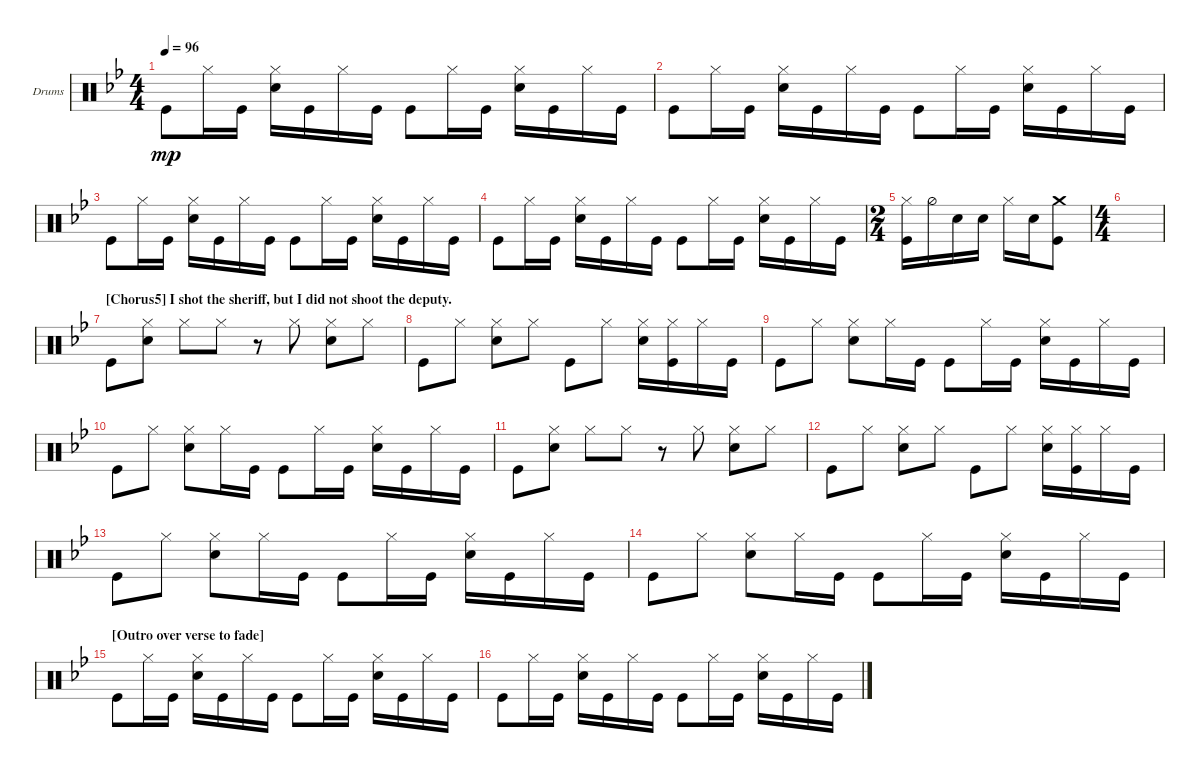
\bracketExtendMode groupsimilarinstruments
\firstSystemTrackNameOrientation horizontal
\otherSystemsTrackNameOrientation horizontal
\track ("Drumkit" "Drums") {instrument percussion}
\staff {score}
\articulation defaults
\ts (4 4)
\tempo 96
\clef neutral
\scale
0.333333
\ks gminor "Kick (hit)".8{dy mp} "Hi-Hat (closed)".16 "Kick (hit)".16
("Hi-Hat (closed)" "Snare (hit) 2").16 "Kick (hit)".16 "Hi-Hat (closed)".16 "Kick (hit)".16 "Kick (hit)".8 "Hi-Hat (closed)".16 "Kick (hit)".16 ("Hi-Hat (closed)" "Snare (hit) 2").16 "Kick (hit)".16 "Hi-Hat (closed)".16 "Kick (hit)".16 |
\scale
0.333333 "Kick (hit)".8 "Hi-Hat (closed)".16 "Kick (hit)".16 ("Hi-Hat (closed)" "Snare (hit) 2").16 "Kick (hit)".16 "Hi-Hat (closed)".16 "Kick (hit)".16 "Kick (hit)".8 "Hi-Hat (closed)".16 "Kick (hit)".16 ("Hi-Hat (closed)" "Snare (hit) 2").16 "Kick (hit)".16 "Hi-Hat (closed)".16 "Kick (hit)".16 |
\scale
0.263889 "Kick (hit)".8 "Hi-Hat (closed)".16 "Kick (hit)".16 ("Hi-Hat (closed)" "Snare (hit) 2").16 "Kick (hit)".16 "Hi-Hat (closed)".16 "Kick (hit)".16 "Kick (hit)".8 "Hi-Hat (closed)".16 "Kick (hit)".16 ("Hi-Hat (closed)" "Snare (hit) 2").16 "Kick (hit)".16 "Hi-Hat (closed)".16 "Kick (hit)".16 |
\scale
0.263889 "Kick (hit)".8 "Hi-Hat (closed)".16 "Kick (hit)".16 ("Hi-Hat (closed)" "Snare (hit) 2").16 "Kick (hit)".16 "Hi-Hat (closed)".16 "Kick (hit)".16 "Kick (hit)".8 "Hi-Hat (closed)".16 "Kick (hit)".16 ("Hi-Hat (closed)" "Snare (hit) 2").16 "Kick (hit)".16 "Hi-Hat (closed)".16 "Kick (hit)".16 |
\ts (2 4)
\beaming (8 2 2)
\scale
0.472222 ("Kick (hit)" "Hi-Hat (closed)").16 "Hi-Hat (half)".16 "Snare (hit) 2".16 "Snare (hit) 2".16 "Hi-Hat (closed)".16 "Snare (hit) 2".16 ("Kick (hit)" "Crash medium (hit)").8 |
\ts (4 4)
\beaming (8 2 2 2 2)
\scale
0.472222 |
\section ("" "[Chorus5] I shot the sheriff, but I did not shoot the deputy.")
\scale
0.263889 "Kick (hit)".8 ("Hi-Hat (closed)" "Snare (hit) 2").8 "Hi-Hat (closed)".8 "Hi-Hat (closed)".8 r.8 "Hi-Hat (closed)".8 ("Hi-Hat (closed)" "Snare (hit) 2").8 "Hi-Hat (closed)".8 |
\scale
0.263889 "Kick (hit)".8 "Hi-Hat (closed)".8 ("Hi-Hat (closed)" "Snare (hit) 2").8 "Hi-Hat (closed)".8 "Kick (hit)".8 "Hi-Hat (closed)".8 ("Hi-Hat (closed)" "Snare (hit) 2").16 ("Hi-Hat (closed)" "Kick (hit)").16 "Hi-Hat (closed)".16 "Kick (hit)".16 |
\scale
0.333333 "Kick (hit)".8 "Hi-Hat (closed)".8 ("Hi-Hat (closed)" "Snare (hit) 2").8 "Hi-Hat (closed)".16 "Kick (hit)".16 "Kick (hit)".8 "Hi-Hat (closed)".16 "Kick (hit)".16 ("Hi-Hat (closed)" "Snare (hit) 2").16 "Kick (hit)".16 "Hi-Hat (closed)".16 "Kick (hit)".16 |
\scale
0.333333 "Kick (hit)".8 "Hi-Hat (closed)".8 ("Hi-Hat (closed)" "Snare (hit) 2").8 "Hi-Hat (closed)".16 "Kick (hit)".16 "Kick (hit)".8 "Hi-Hat (closed)".16 "Kick (hit)".16 ("Hi-Hat (closed)" "Snare (hit) 2").16 "Kick (hit)".16 "Hi-Hat (closed)".16 "Kick (hit)".16 |
\scale
0.333333 "Kick (hit)".8 ("Hi-Hat (closed)" "Snare (hit) 2").8 "Hi-Hat (closed)".8 "Hi-Hat (closed)".8 r.8 "Hi-Hat (closed)".8 ("Hi-Hat (closed)" "Snare (hit) 2").8 "Hi-Hat (closed)".8 |
\scale
0.333333 "Kick (hit)".8 "Hi-Hat (closed)".8 ("Hi-Hat (closed)" "Snare (hit) 2").8 "Hi-Hat (closed)".8 "Kick (hit)".8 "Hi-Hat (closed)".8 ("Hi-Hat (closed)" "Snare (hit) 2").16 ("Hi-Hat (closed)" "Kick (hit)").16 "Hi-Hat (closed)".16 "Kick (hit)".16 |
\scale
0.333333 "Kick (hit)".8 "Hi-Hat (closed)".8 ("Hi-Hat (closed)" "Snare (hit) 2").8 "Hi-Hat (closed)".16 "Kick (hit)".16 "Kick (hit)".8 "Hi-Hat (closed)".16 "Kick (hit)".16 ("Hi-Hat (closed)" "Snare (hit) 2").16 "Kick (hit)".16 "Hi-Hat (closed)".16 "Kick (hit)".16 |
\scale
0.333333 "Kick (hit)".8 "Hi-Hat (closed)".8 ("Hi-Hat (closed)" "Snare (hit) 2").8 "Hi-Hat (closed)".16 "Kick (hit)".16 "Kick (hit)".8 "Hi-Hat (closed)".16 "Kick (hit)".16 ("Hi-Hat (closed)" "Snare (hit) 2").16 "Kick (hit)".16 "Hi-Hat (closed)".16 "Kick (hit)".16 |
\section ("" "[Outro over verse to fade]")
\scale
0.333333 "Kick (hit)".8 "Hi-Hat (closed)".16 "Kick (hit)".16 ("Hi-Hat (closed)" "Snare (hit) 2").16 "Kick (hit)".16 "Hi-Hat (closed)".16 "Kick (hit)".16 "Kick (hit)".8 "Hi-Hat (closed)".16 "Kick (hit)".16 ("Hi-Hat (closed)" "Snare (hit) 2").16 "Kick (hit)".16 "Hi-Hat (closed)".16 "Kick (hit)".16 |
\scale
0.333333 "Kick (hit)".8 "Hi-Hat (closed)".16 "Kick (hit)".16 ("Hi-Hat (closed)" "Snare (hit) 2").16 "Kick (hit)".16 "Hi-Hat (closed)".16 "Kick (hit)".16 "Kick (hit)".8 "Hi-Hat (closed)".16 "Kick (hit)".16 ("Hi-Hat (closed)" "Snare (hit) 2").16 "Kick (hit)".16 "Hi-Hat (closed)".16 "Kick (hit)".16
